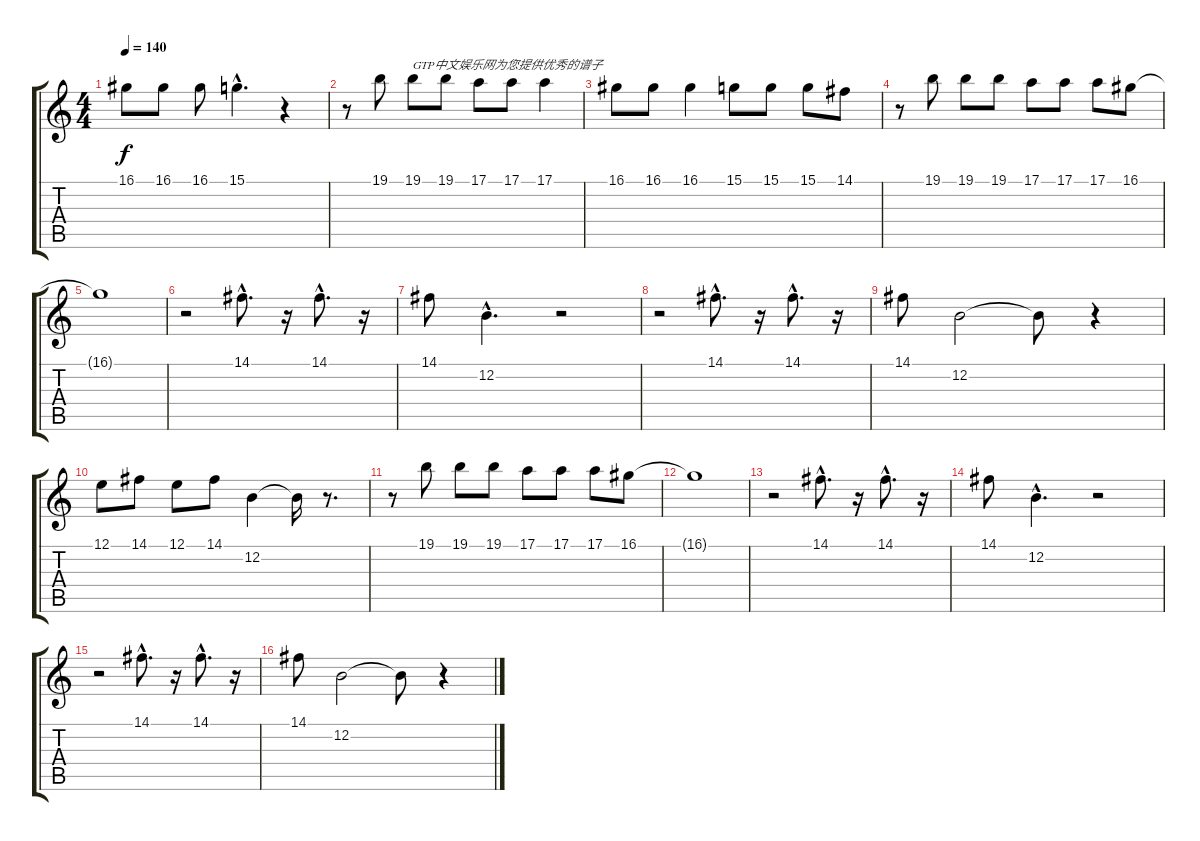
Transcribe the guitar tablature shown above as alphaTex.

\track "" {instrument lead1square}
\staff {score tabs}
\tuning (E4 B3 G3 D3 A2 E2) {hide}
\ts (4 4)
\tempo 140
\clef g2
\ks c
16.1.8{dy f} 16.1.8 16.1.8 15.1{hac}.4{d} r.4 |
r.8 19.1.8 19.1.8{txt "GTP中文娱乐网为您提供优秀的谱子"} 19.1.8 17.1.8 17.1.8 17.1.4 |
16.1.8 16.1.8 16.1.4 15.1.8 15.1.8 15.1.8 14.1.8 |
r.8 19.1.8 19.1.8 19.1.8 17.1.8 17.1.8 17.1.8 16.1.8 |
16.1{t}.1 |
r.2 14.1{hac}.8{d} r.16 14.1{hac}.8{d} r.16 |
14.1.8 12.2{hac}.4{d} r.2 |
r.2 14.1{hac}.8{d} r.16 14.1{hac}.8{d} r.16 |
14.1.8 12.2.2 12.2{t}.8 r.4 |
12.1.8 14.1.8 12.1.8 14.1.8 12.2.4 12.2{t}.16 r.8{d} |
r.8 19.1.8 19.1.8 19.1.8 17.1.8 17.1.8 17.1.8 16.1.8 |
16.1{t}.1 |
r.2 14.1{hac}.8{d} r.16 14.1{hac}.8{d} r.16 |
14.1.8 12.2{hac}.4{d} r.2 |
r.2 14.1{hac}.8{d} r.16 14.1{hac}.8{d} r.16 |
14.1.8 12.2.2 12.2{t}.8 r.4
